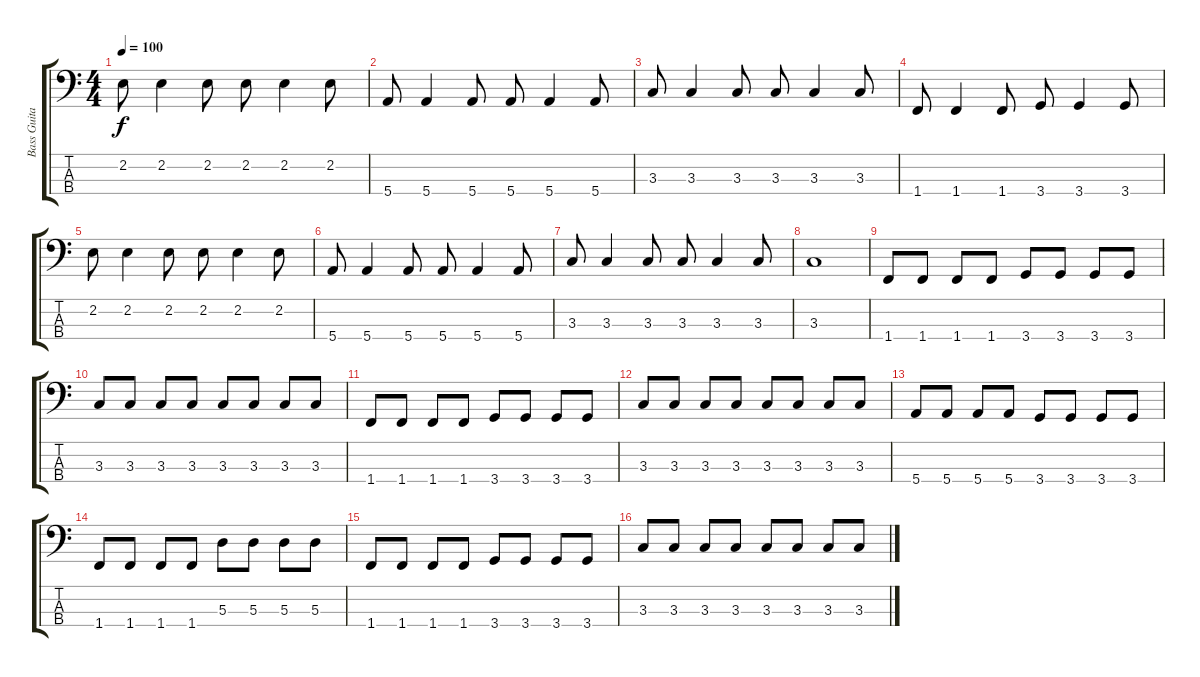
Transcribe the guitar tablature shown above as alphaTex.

\track ("Bass Guitar" "Bass Guita") {instrument electricbasspick}
\staff {score tabs}
\tuning (G2 D2 A1 E1) {hide}
\ts (4 4)
\tempo 100
\clef f4
\ks c
2.2.8{dy f} 2.2.4 2.2.8 2.2.8 2.2.4 2.2.8 |
5.4.8 5.4.4 5.4.8 5.4.8 5.4.4 5.4.8 |
3.3.8 3.3.4 3.3.8 3.3.8 3.3.4 3.3.8 |
1.4.8 1.4.4 1.4.8 3.4.8 3.4.4 3.4.8 |
2.2.8 2.2.4 2.2.8 2.2.8 2.2.4 2.2.8 |
5.4.8 5.4.4 5.4.8 5.4.8 5.4.4 5.4.8 |
3.3.8 3.3.4 3.3.8 3.3.8 3.3.4 3.3.8 |
3.3.1 |
\section ("" "")
1.4.8 1.4.8 1.4.8 1.4.8 3.4.8 3.4.8 3.4.8 3.4.8 |
3.3.8 3.3.8 3.3.8 3.3.8 3.3.8 3.3.8 3.3.8 3.3.8 |
1.4.8 1.4.8 1.4.8 1.4.8 3.4.8 3.4.8 3.4.8 3.4.8 |
3.3.8 3.3.8 3.3.8 3.3.8 3.3.8 3.3.8 3.3.8 3.3.8 |
5.4.8 5.4.8 5.4.8 5.4.8 3.4.8 3.4.8 3.4.8 3.4.8 |
1.4.8 1.4.8 1.4.8 1.4.8 5.3.8 5.3.8 5.3.8 5.3.8 |
1.4.8 1.4.8 1.4.8 1.4.8 3.4.8 3.4.8 3.4.8 3.4.8 |
3.3.8 3.3.8 3.3.8 3.3.8 3.3.8 3.3.8 3.3.8 3.3.8
